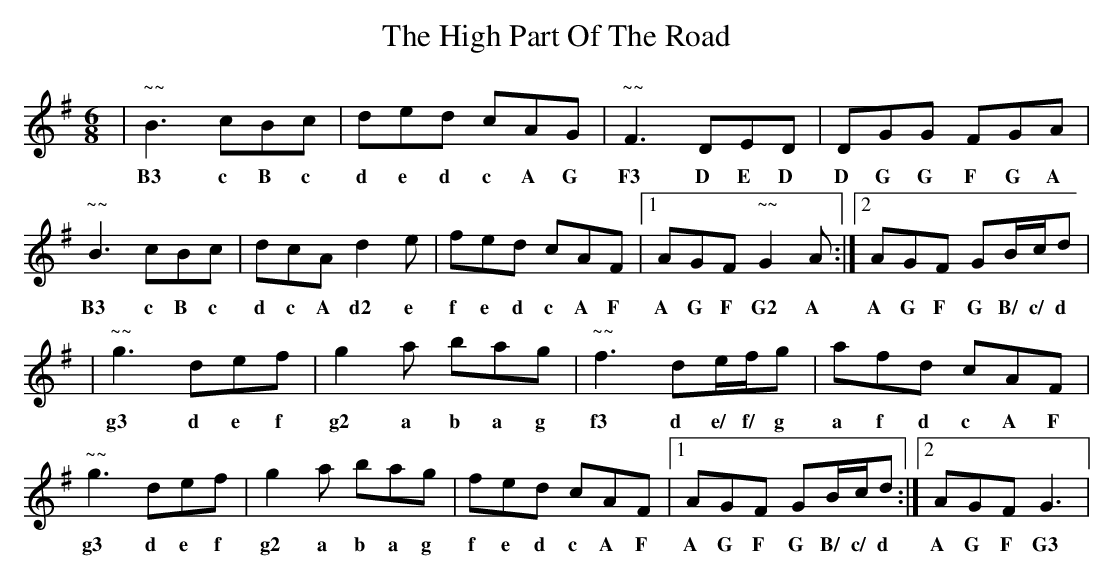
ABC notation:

X:1
T: High Part Of The Road, The
M: 6/8
L: 1/8
K: Gmaj
|"~~"B3 cBc|ded cAG|"~~"F3 DED|DGG FGA|
w: B3 c B c d e d c A G F3 D E D D G G F G A|
"~~"B3 cBc|dcA d2e|fed cAF|1AGF "~~"G2A:|2AGF GB/c/d|
w: B3 c B c d c A d2 e f e d c A F A G F G2 A A G F G B/ c/ d
|"~~"g3 def|g2a bag|"~~"f3 de/f/g|afd cAF|
w: g3 d e f g2 a b a g f3 d e/ f/ g a f d c A F
"~~"g3 def|g2a bag|fed cAF|1AGF GB/c/d:|2AGF G3|
w: g3 d e f g2 a b a g f e d c A F A G F G B/ c/ d A G F G3
